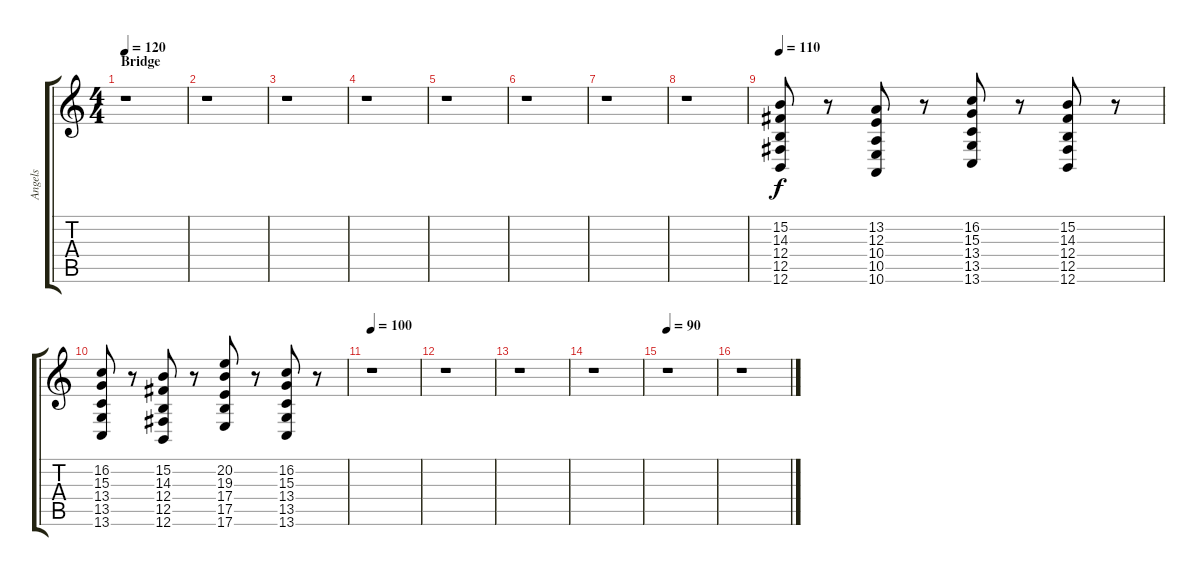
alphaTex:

\track ("Angels" "Angels") {instrument pad4choir}
\staff {score tabs}
\tuning (Db4 Ab3 E3 B2 Gb2 B1) {hide}
\ts (4 4)
\section ("" "Bridge")
\tempo 120
\clef g2
\ks c
r.1{dy f} |
r.1 |
r.1 |
r.1 |
r.1 |
r.1 |
r.1 |
r.1 |
\tempo 110
(15.2 14.3 12.4 12.5 12.6).8 r.8 (13.2 12.3 10.4 10.5 10.6).8 r.8 (16.2 15.3 13.4 13.5 13.6).8 r.8 (15.2 14.3 12.4 12.5 12.6).8 r.8 |
(16.2 15.3 13.4 13.5 13.6).8 r.8 (15.2 14.3 12.4 12.5 12.6).8 r.8 (20.2 19.3 17.4 17.5 17.6).8 r.8 (16.2 15.3 13.4 13.5 13.6).8 r.8 |
\tempo 100
r.1 |
r.1 |
r.1 |
r.1 |
\tempo 90
r.1 |
r.1
